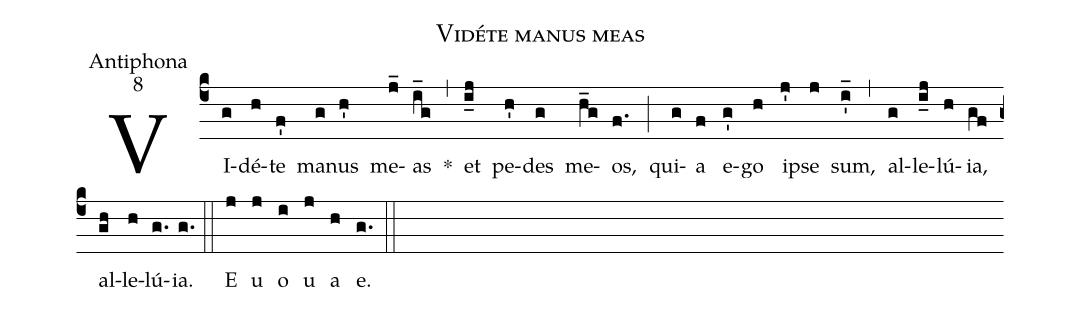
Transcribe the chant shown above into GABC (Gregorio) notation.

name:Vidéte manus meas;
office-part:Antiphona;
mode:8;
%%
(c4) VI(g)dé(h)te(f') ma(g)nus(h') me(j_)as(i_g) *(,) et(i_j) pe(h')des(g) me(h_g)os,(f.) (;) qui(g)a(f) e(g')go(h) i(j')pse(j) sum,(i'_) (,) al(g)le(i_j)lú(h)ia,(gf) al(gh)le(h)lú(g.)ia.(g.) (::) E(j) u(j) o(i) u(j) a(h) e.(g.) (::)
